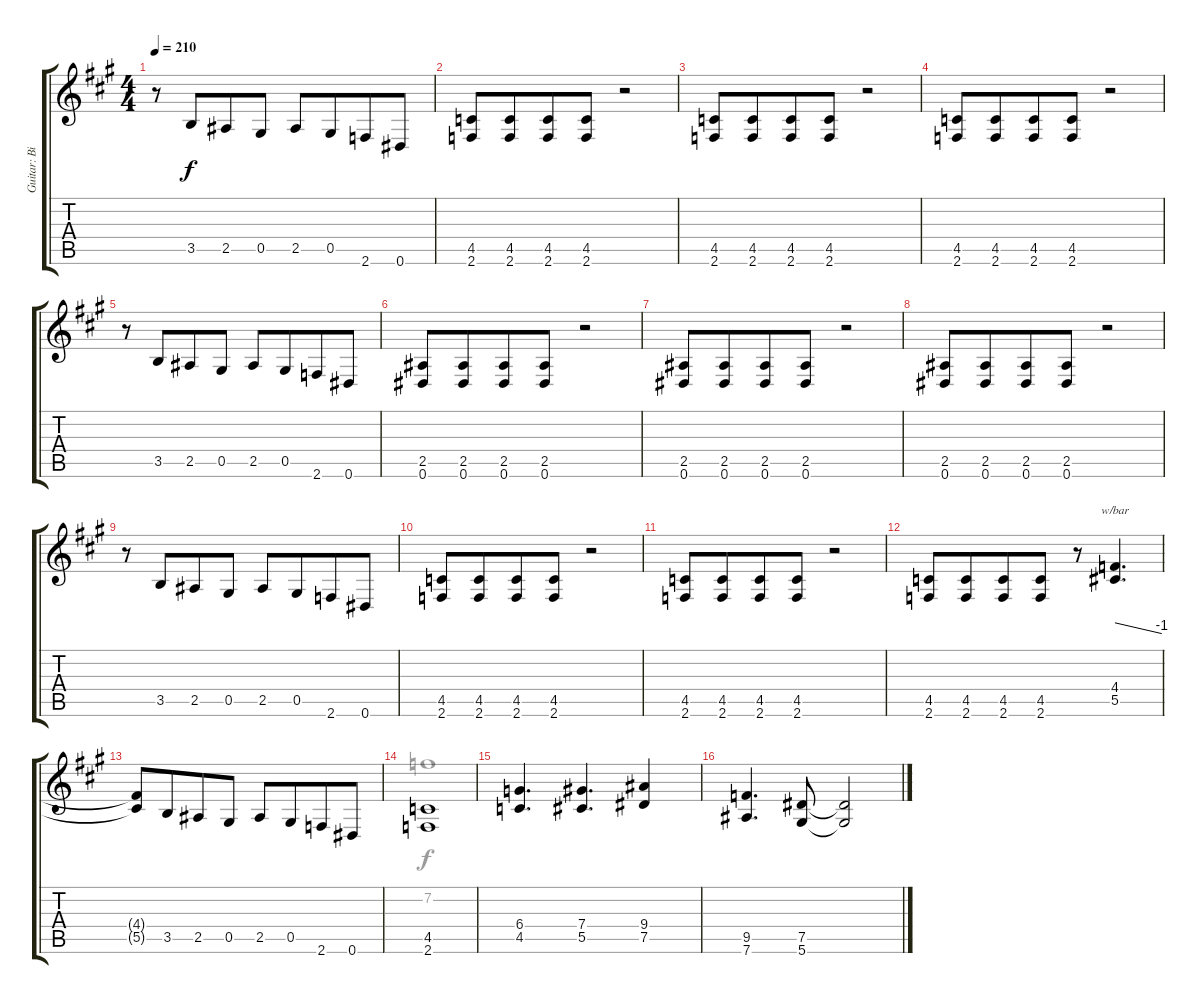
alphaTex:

\track ("Guitar: Billy" "Guitar: Bi") {instrument distortionguitar}
\staff {score tabs}
\tuning (Eb4 Bb3 Gb3 Db3 Ab2 Eb2) {hide}
\voice
\ts (4 4)
\tempo 210
\clef g2
\ks a
r.8{dy f} 3.5.8{beam merge} 2.5.8 0.5.8 2.5.8 0.5.8{beam merge} 2.6.8 0.6.8 |
(4.5 2.6).8 (4.5 2.6).8{beam merge} (4.5 2.6).8 (4.5 2.6).8 r.2 |
(4.5 2.6).8 (4.5 2.6).8{beam merge} (4.5 2.6).8 (4.5 2.6).8 r.2 |
(4.5 2.6).8 (4.5 2.6).8{beam merge} (4.5 2.6).8 (4.5 2.6).8 r.2 |
r.8 3.5.8{beam merge} 2.5.8 0.5.8 2.5.8 0.5.8{beam merge} 2.6.8 0.6.8 |
(2.5 0.6).8 (2.5 0.6).8{beam merge} (2.5 0.6).8 (2.5 0.6).8 r.2 |
(2.5 0.6).8 (2.5 0.6).8{beam merge} (2.5 0.6).8 (2.5 0.6).8 r.2 |
(2.5 0.6).8 (2.5 0.6).8{beam merge} (2.5 0.6).8 (2.5 0.6).8 r.2 |
r.8 3.5.8{beam merge} 2.5.8 0.5.8 2.5.8 0.5.8{beam merge} 2.6.8 0.6.8 |
(4.5 2.6).8 (4.5 2.6).8{beam merge} (4.5 2.6).8 (4.5 2.6).8 r.2 |
(4.5 2.6).8 (4.5 2.6).8{beam merge} (4.5 2.6).8 (4.5 2.6).8 r.2 |
(4.5 2.6).8 (4.5 2.6).8{beam merge} (4.5 2.6).8 (4.5 2.6).8 r.8 (4.4 5.5).4{d tbe (dive default 0 0 60 -4)} |
(4.4{t} 5.5{t}).8 3.5.8{beam merge} 2.5.8 0.5.8 2.5.8 0.5.8{beam merge} 2.6.8 0.6.8 |
(4.5 2.6).1 |
(6.4 4.5).4{d} (7.4 5.5).4{d} (9.4 7.5).4 |
(9.5 7.6).4{d} (7.5 5.6).8 (7.5{t} 5.6{t}).2
\voice
\clef g2
\ottava regular
\simile none
\ks a
|
|
|
|
|
|
|
|
|
|
|
|
|
7.2.1 |
|
